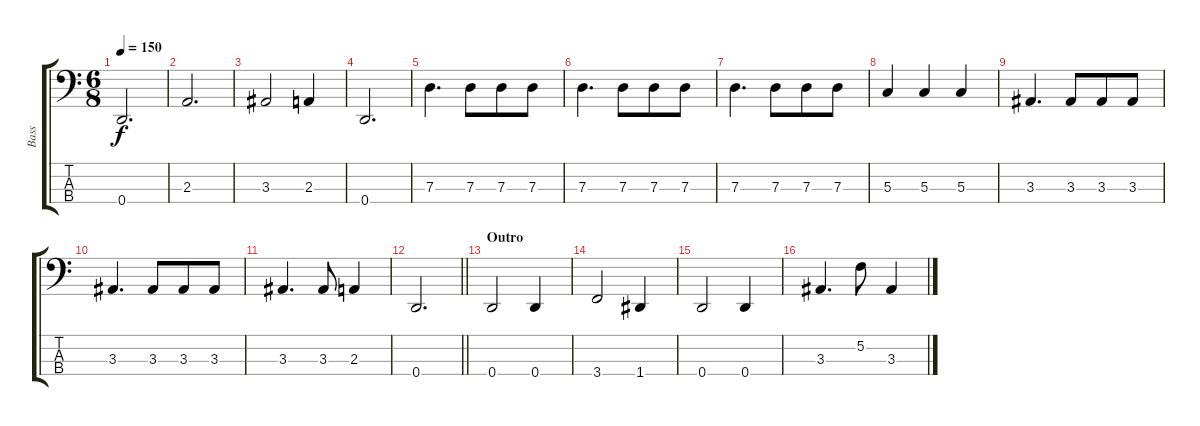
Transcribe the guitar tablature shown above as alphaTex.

\track ("Bass" "Bass") {instrument electricbasspick}
\staff {score tabs}
\tuning (F2 C2 G1 D1) {hide}
\ts (6 8)
\tempo 150
\clef f4
\ks c
0.4.2{d dy f} |
2.3.2{d} |
3.3.2 2.3.4 |
0.4.2{d} |
7.3.4{d} 7.3.8 7.3.8 7.3.8 |
7.3.4{d} 7.3.8 7.3.8 7.3.8 |
7.3.4{d} 7.3.8 7.3.8 7.3.8 |
5.3.4 5.3.4 5.3.4 |
3.3.4{d} 3.3.8 3.3.8 3.3.8 |
3.3.4{d} 3.3.8 3.3.8 3.3.8 |
3.3.4{d} 3.3.8 2.3.4 |
\barLineRight lightlight
0.4.2{d} |
\section ("" "Outro")
0.4.2 0.4.4 |
3.4.2 1.4.4 |
0.4.2 0.4.4 |
3.3.4{d} 5.2.8 3.3.4
